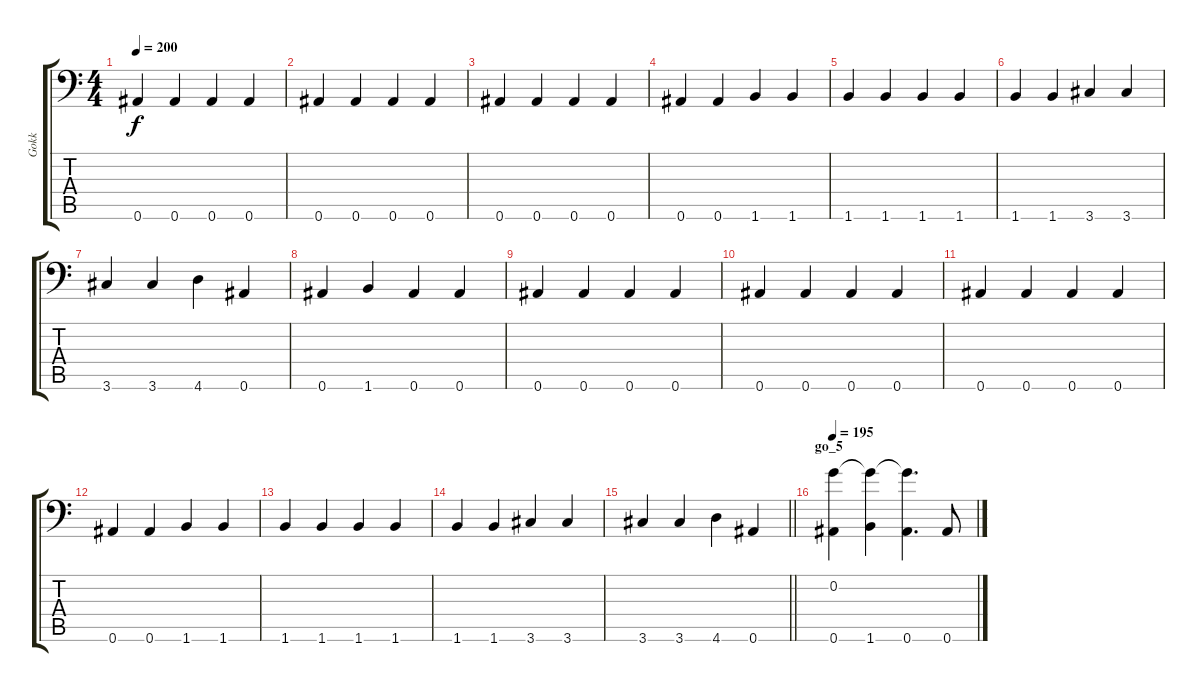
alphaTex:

\track ("Gokk" "Gokk") {instrument electricbassfinger}
\staff {score tabs}
\tuning (C4 G3 Eb3 Bb2 F2 Bb1) {hide}
\ts (4 4)
\tempo 200
\clef f4
\ks c
0.6.4{dy f} 0.6.4 0.6.4 0.6.4 |
0.6.4 0.6.4 0.6.4 0.6.4 |
0.6.4 0.6.4 0.6.4 0.6.4 |
0.6.4 0.6.4 1.6.4 1.6.4 |
1.6.4 1.6.4 1.6.4 1.6.4 |
1.6.4 1.6.4 3.6.4 3.6.4 |
3.6.4 3.6.4 4.6.4 0.6.4 |
0.6.4 1.6.4 0.6.4 0.6.4 |
0.6.4 0.6.4 0.6.4 0.6.4 |
0.6.4 0.6.4 0.6.4 0.6.4 |
0.6.4 0.6.4 0.6.4 0.6.4 |
0.6.4 0.6.4 1.6.4 1.6.4 |
1.6.4 1.6.4 1.6.4 1.6.4 |
1.6.4 1.6.4 3.6.4 3.6.4 |
\barLineRight lightlight
3.6.4 3.6.4 4.6.4 0.6.4 |
\section ("" "go_5")
\tempo 195
(0.2 0.6).4 (0.2{t} 1.6).4 (0.2{t} 0.6).4{d} 0.6.8
